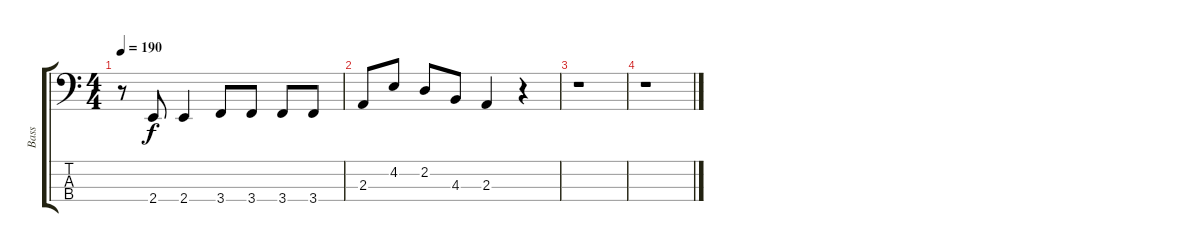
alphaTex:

\track ("Bass" "Bass") {instrument electricbassfinger}
\staff {score tabs}
\tuning (F2 C2 G1 D1) {hide}
\ts (4 4)
\tempo 190
\clef f4
\ks c
r.8{dy f} 2.4.8 2.4.4 3.4.8 3.4.8 3.4.8 3.4.8 |
2.3.8 4.2.8 2.2.8 4.3.8 2.3.4 r.4 |
r.1 |
r.1
